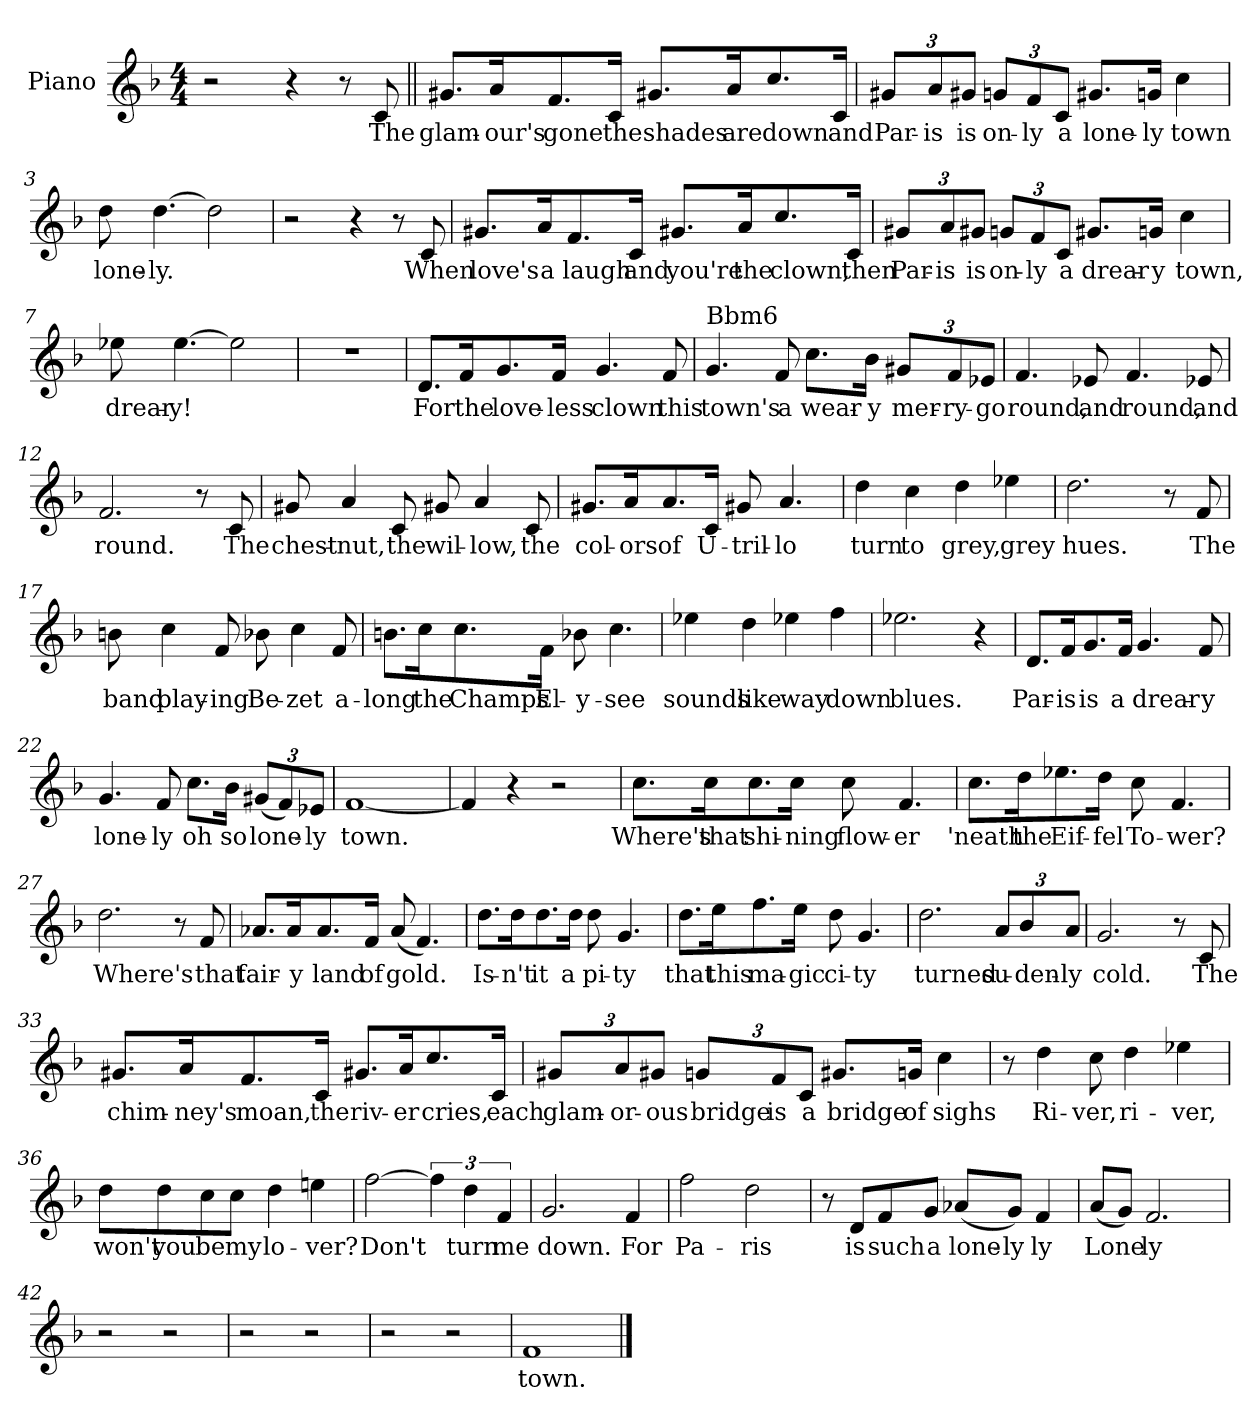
**kern	**text
*part1	*part1
*staff1	*staff1
*I"Piano	*
*I'Pno	*
*clefG2	*
*k[b-]	*
*F:	*
*M4/4	*
=	=
2r	.
4r	.
8r	.
8c/	The
=1||	=1||
8.g#X/L	glam-
16a/K	-our's
8.f/	gone
16c/Jk	the
8.g#X/L	shades
16a/K	are
8.cc/	down
16c/Jk	and
=2	=2
*Xbrackettup	*
12g#X/L	Par-
12a/	-is
12g#X/J	is
12gn/L	on-
12f/	-ly
12c/J	a
8.g#X/L	lone-
16gn/Jk	-ly
4cc\	town
=3	=3
8dd\	lone-
[4.dd\	-ly.
2dd\]	.
!!LO:LB:g=z
=4	=4
2r	.
4r	.
8r	.
8c/	When
=5	=5
8.g#X/L	love's
16a/K	a
8.f/	laugh
16c/Jk	and
8.g#X/L	you're
16a/K	the
8.cc/	clown,
16c/Jk	then
=6	=6
12g#X/L	Par-
12a/	-is
12g#X/J	is
12gn/L	on-
12f/	-ly
12c/J	a
8.g#X/L	drear-
16gn/Jk	-y
4cc\	town,
!!LO:LB:g=z
=7	=7
8ee-X\	drear-
[4.ee-\	-y!
2ee-\]	.
=8	=8
1r	.
=9	=9
8.d/L	For
16f/K	the
8.g/	love-
16f/Jk	-less
4.g/	clown
8f/	this
=10	=10
!LO:TX:a:t=Bbm6	!
4.g/	town's
8f/	a
8.cc\L	wear-
16b-\Jk	-y
12g#X/L	mer-
12f/	-ry-
12e-X/J	-go
!!LO:LB:g=z
=11	=11
4.f/	round,
8e-X/	and
4.f/	round,
8e-X/	and
=12	=12
2.f/	round.
8r	.
8c/	The
=13	=13
8g#X/	chest-
4a/	-nut,
8c/	the
8g#X/	wil-
4a/	-low,
8c/	the
!!LO:LB:g=z
=14	=14
8.g#X/L	col-
16a/K	-ors
8.a/	of
16c/Jk	U-
8g#X/	-tril-
4.a/	-lo
=15	=15
4dd\	turn
4cc\	to
4dd\	grey,
4ee-X\	grey
=16	=16
2.dd\	hues.
8r	.
8f/	The
!!LO:LB:g=z
=17	=17
8bn\	band
4cc\	play-
8f/	-ing
8b-X\	Be-
4cc\	-zet
8f/	a-
=18	=18
8.bn\L	-long
16cc\K	the
8.cc\	Champs
16f\Jk	El-
8b-X\	-y-
4.cc\	-see
=19	=19
4ee-X\	sounds
4dd\	like
4ee-X\	way
4ff\	down
!!LO:LB:g=z
=20	=20
2.ee-X\	blues.
4r	.
=21	=21
8.d/L	Par-
16f/K	-is
8.g/	is
16f/Jk	a
4.g/	drear-
8f/	-y
=22	=22
4.g/	lone-
8f/	-ly
8.cc\L	oh
16b-\Jk	so
(12g#X/L	lone-
12f/)	.
12e-X/J	ly
=23	=23
[1f	town.
=24	=24
4f/]	.
4r	.
2r	.
!!LO:PB:g=z
=25	=25
8.cc\L	Where's
16cc\K	that
8.cc\	shi-
16cc\Jk	-ning
8cc\	flow-
4.f/	-er
=26	=26
8.cc\L	'neath
16dd\K	the
8.ee-X\	Eif-
16dd\Jk	-fel
8cc\	To-
4.f/	-wer?
!!LO:LB:g=z
=27	=27
2.dd\	Where's
8r	.
8f/	that
=28	=28
8.a-X/L	fair-
16a-/K	-y
8.a-/	land
16f/Jk	of
(8a-/	gold.
4.f/)	.
=29	=29
8.dd\L	Is-
16dd\K	-n't
8.dd\	it
16dd\Jk	a
8dd\	pi-
4.g/	-ty
!!LO:LB:g=z
=30	=30
8.dd\L	that
16ee\K	this
8.ff\	ma-
16ee\Jk	-gic
8dd\	ci-
4.g/	-ty
=31	=31
2.dd\	turned
12a/L	su-
12b-/	-den-
12a/J	-ly
=32	=32
2.g/	cold.
8r	.
8c/	The
!!LO:LB:g=z
=33	=33
8.g#X/L	chim-
16a/K	-ney's
8.f/	moan,
16c/Jk	the
8.g#X/L	riv-
16a/K	-er
8.cc/	cries,
16c/Jk	each
=34	=34
12g#X/L	glam-
12a/	-or-
12g#X/J	-ous
12gn/L	bridge
12f/	is
12c/J	a
8.g#X/L	bridge
16gn/Jk	of
4cc\	sighs
!!LO:LB:g=z
=35	=35
8r	.
4dd\	Ri-
8cc\	-ver,
4dd\	ri-
4ee-X\	-ver,
=36	=36
8dd\L	won't
8dd\	you
8cc\	be
8cc\J	my
4dd\	lo-
4een\	-ver?
=37	=37
[2ff\	Don't
*brackettup	*
6ff\]	.
6dd\	turn
6f/	me
!!LO:LB:g=z
=38	=38
2.g/	down.
4f/	For
=39	=39
2ff\	Pa-
2dd\	-ris
=40	=40
8r	.
8d/L	is
8f/	such
8g/J	a
(8a-X/L	lone-
8g/J)	-ly
4f/	ly
=41	=41
(8a/L	Lone
8g/J)	.
2.f/	ly
=42	=42
2r	.
2r	.
!!LO:LB:g=z
=43	=43
2r	.
2r	.
=44	=44
2r	.
2r	.
=45	=45
1f	town.
==	==
*-	*-
